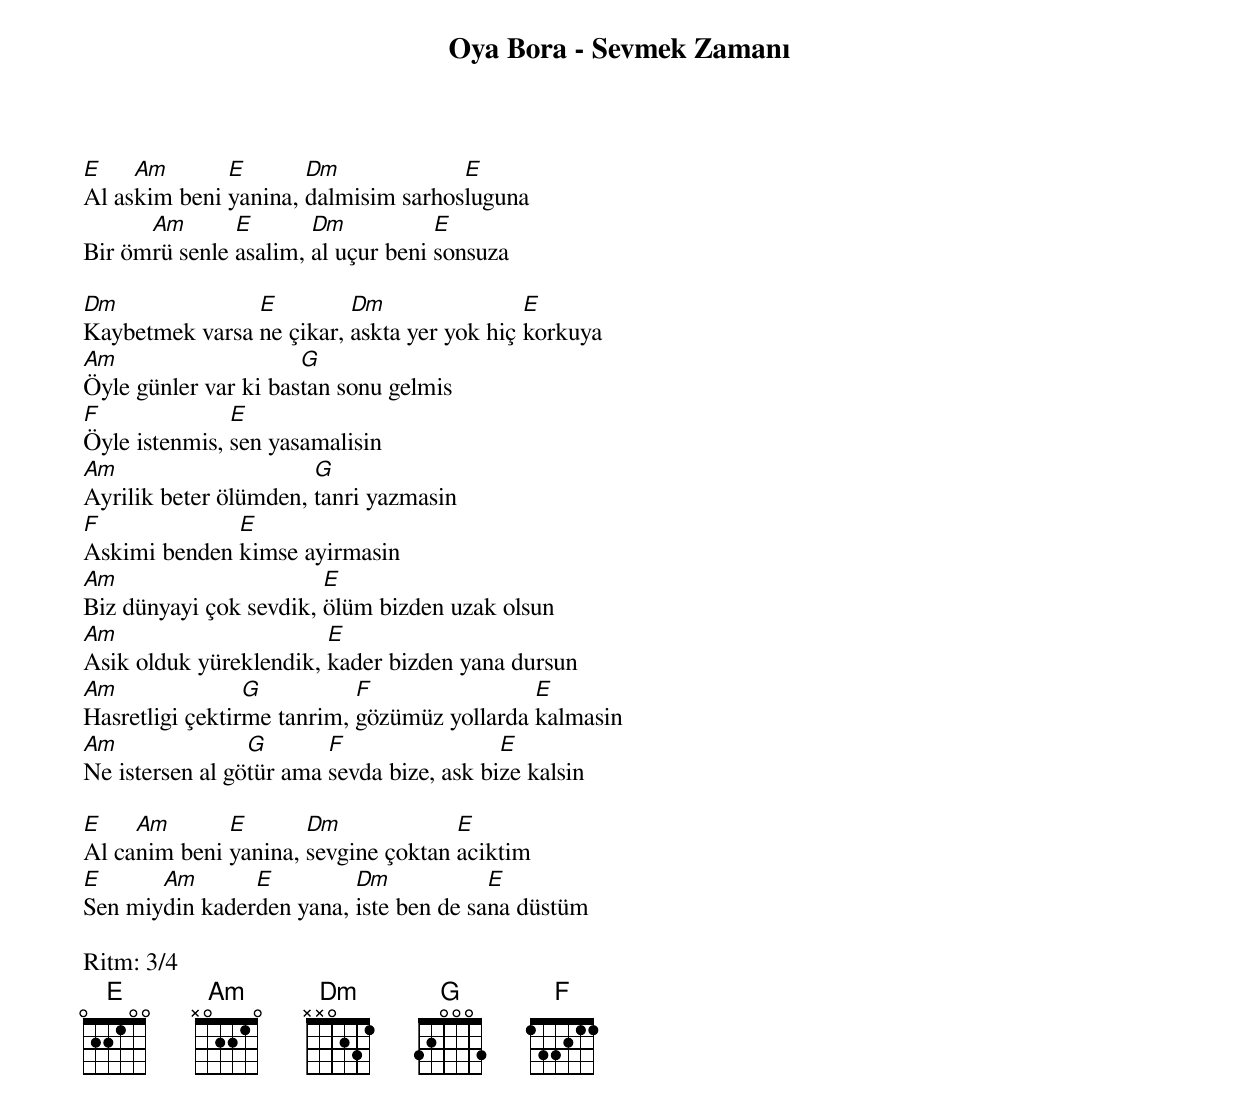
Oya Bora - Sevmek Zamanı

E    Am       E       Dm             E
Al askim beni yanina, dalmisim sarhosluguna
      Am       E       Dm           E
Bir ömrü senle asalim, al uçur beni sonsuza

Dm              E         Dm                E
Kaybetmek varsa ne çikar, askta yer yok hiç korkuya
Am                    G
Öyle günler var ki bastan sonu gelmis
F              E
Öyle istenmis, sen yasamalisin
Am                     G
Ayrilik beter ölümden, tanri yazmasin
F             E
Askimi benden kimse ayirmasin
Am                      E
Biz dünyayi çok sevdik, ölüm bizden uzak olsun
Am                      E
Asik olduk yüreklendik, kader bizden yana dursun
Am               G          F                E
Hasretligi çektirme tanrim, gözümüz yollarda kalmasin
Am               G       F                 E
Ne istersen al götür ama sevda bize, ask bize kalsin

E    Am       E       Dm             E
Al canim beni yanina, sevgine çoktan aciktim
E      Am       E         Dm            E
Sen miydin kaderden yana, iste ben de sana düstüm

Ritm: 3/4
